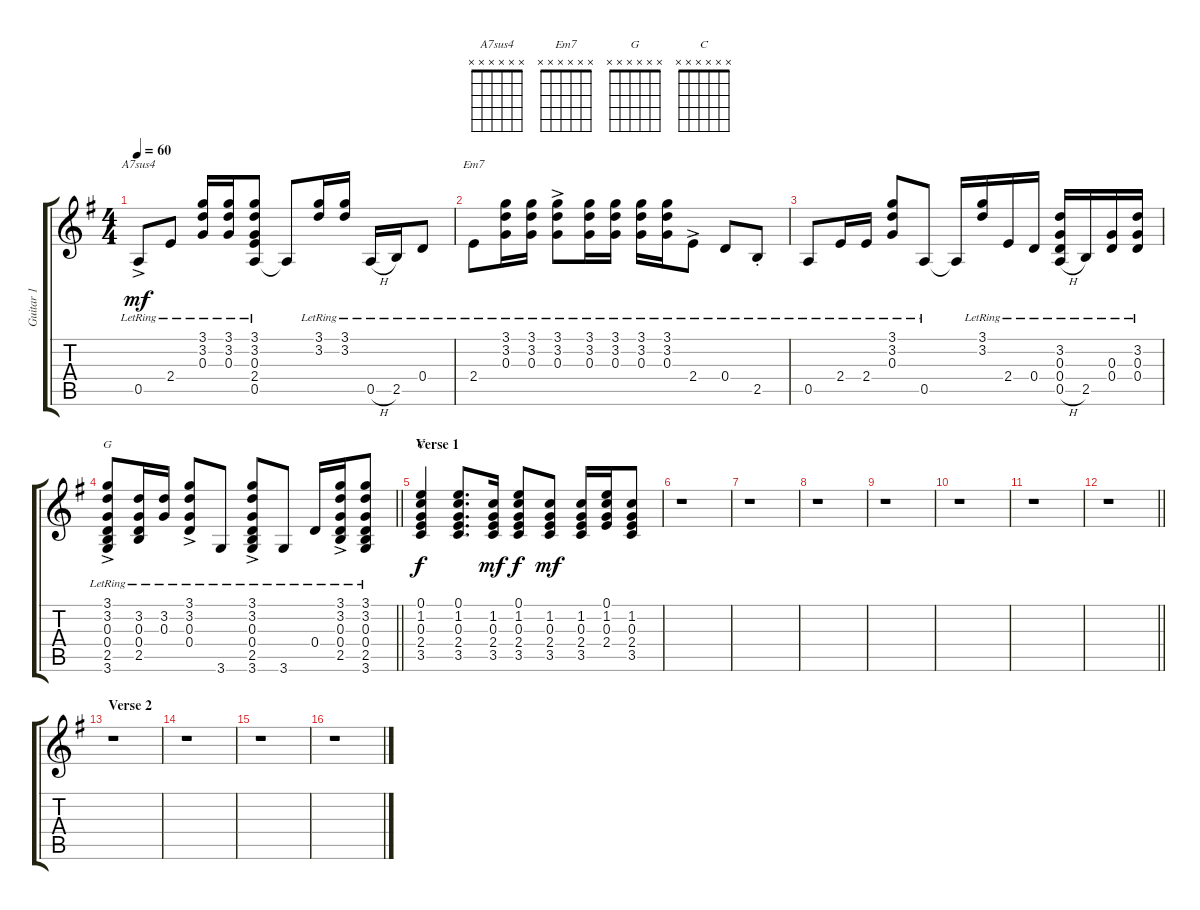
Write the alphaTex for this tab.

\track ("Guitar 1" "Guitar 1") {instrument electricguitarclean}
\staff {score tabs}
\tuning (E4 B3 G3 D3 A2 E2) {hide}
\chord ("A7sus4" x x x x x x)
\chord ("Em7" x x x x x x)
\chord ("G" x x x x x x)
\chord ("C" x x x x x x)
\ts (4 4)
\tempo 60
\clef g2
\ks g
0.5{ac lr}.8{ch "A7sus4" dy mf} 2.4{lr}.8 (3.1{lr} 3.2{lr} 0.3{lr}).16 (3.1{lr} 3.2{lr} 0.3{lr}).16 (3.1{lr} 3.2{lr} 0.3{lr} 2.4{lr} 0.5{lr}).8 0.5{t}.8 (3.1{lr} 3.2{lr}).16 (3.1{lr} 3.2{lr}).16 0.5{h lr}.16 2.5{lr}.16 0.4{lr}.8 |
2.4{lr}.8{ch "Em7"} (3.1{lr} 3.2{lr} 0.3{lr}).16 (3.1{lr} 3.2{lr} 0.3{lr}).16 (3.1{ac lr} 3.2{ac lr} 0.3{ac lr}).8 (3.1{lr} 3.2{lr} 0.3{lr}).16 (3.1{lr} 3.2{lr} 0.3{lr}).16 (3.1{lr} 3.2{lr} 0.3{lr}).16 (3.1{lr} 3.2{lr} 0.3{lr}).16 2.4{ac lr}.8 0.4{lr}.8 2.5{st lr}.8 |
0.5{lr}.8 2.4{lr}.16 2.4{lr}.16 (3.1{lr} 3.2{lr} 0.3{lr}).8 0.5{lr}.8 0.5{t}.16 (3.1{lr} 3.2{lr}).16 2.4{lr}.16 0.4{lr}.16 (3.2{lr} 0.3{lr} 0.4{lr} 0.5{h lr}).16 2.5{lr}.16 (0.3{lr} 0.4{lr}).16 (3.2{lr} 0.3{lr} 0.4{lr}).16 |
\barLineRight lightlight
(3.1{ac lr} 3.2{ac lr} 0.3{ac lr} 0.4{ac lr} 2.5{ac lr} 3.6{ac lr}).8{ch "G"} (3.2{lr} 0.3{lr} 0.4{lr} 2.5{lr}).16 (3.2{lr} 0.3{lr}).16 (3.1{ac lr} 3.2{ac lr} 0.3{ac lr} 0.4{ac lr}).8 3.6{lr}.8 (3.1{ac lr} 3.2{ac lr} 0.3{ac lr} 0.4{ac lr} 2.5{ac lr} 3.6{ac lr}).8 3.6{lr}.8 0.4{lr}.16 (3.1{ac lr} 3.2{ac lr} 0.3{ac lr} 0.4{ac lr} 2.5{ac lr}).16 (3.1{lr} 3.2{lr} 0.3{lr} 0.4{lr} 2.5{lr} 3.6{lr}).8 |
\section ("" "Verse 1")
(0.1 1.2 0.3 2.4 3.5).4{ch "C" dy f volume 0} (0.1 1.2 0.3 2.4 3.5).8{d} (1.2 0.3 2.4 3.5).16{dy mf} (0.1 1.2 0.3 2.4 3.5).8{dy f} (1.2 0.3 2.4 3.5).8{dy mf} (1.2 0.3 2.4 3.5).16 (0.1 1.2 0.3 2.4).16 (1.2 0.3 2.4 3.5).8 |
r.1 |
r.1 |
r.1 |
r.1 |
r.1 |
r.1 |
\barLineRight lightlight
r.1 |
\section ("" "Verse 2")
r.1 |
r.1 |
r.1 |
r.1
